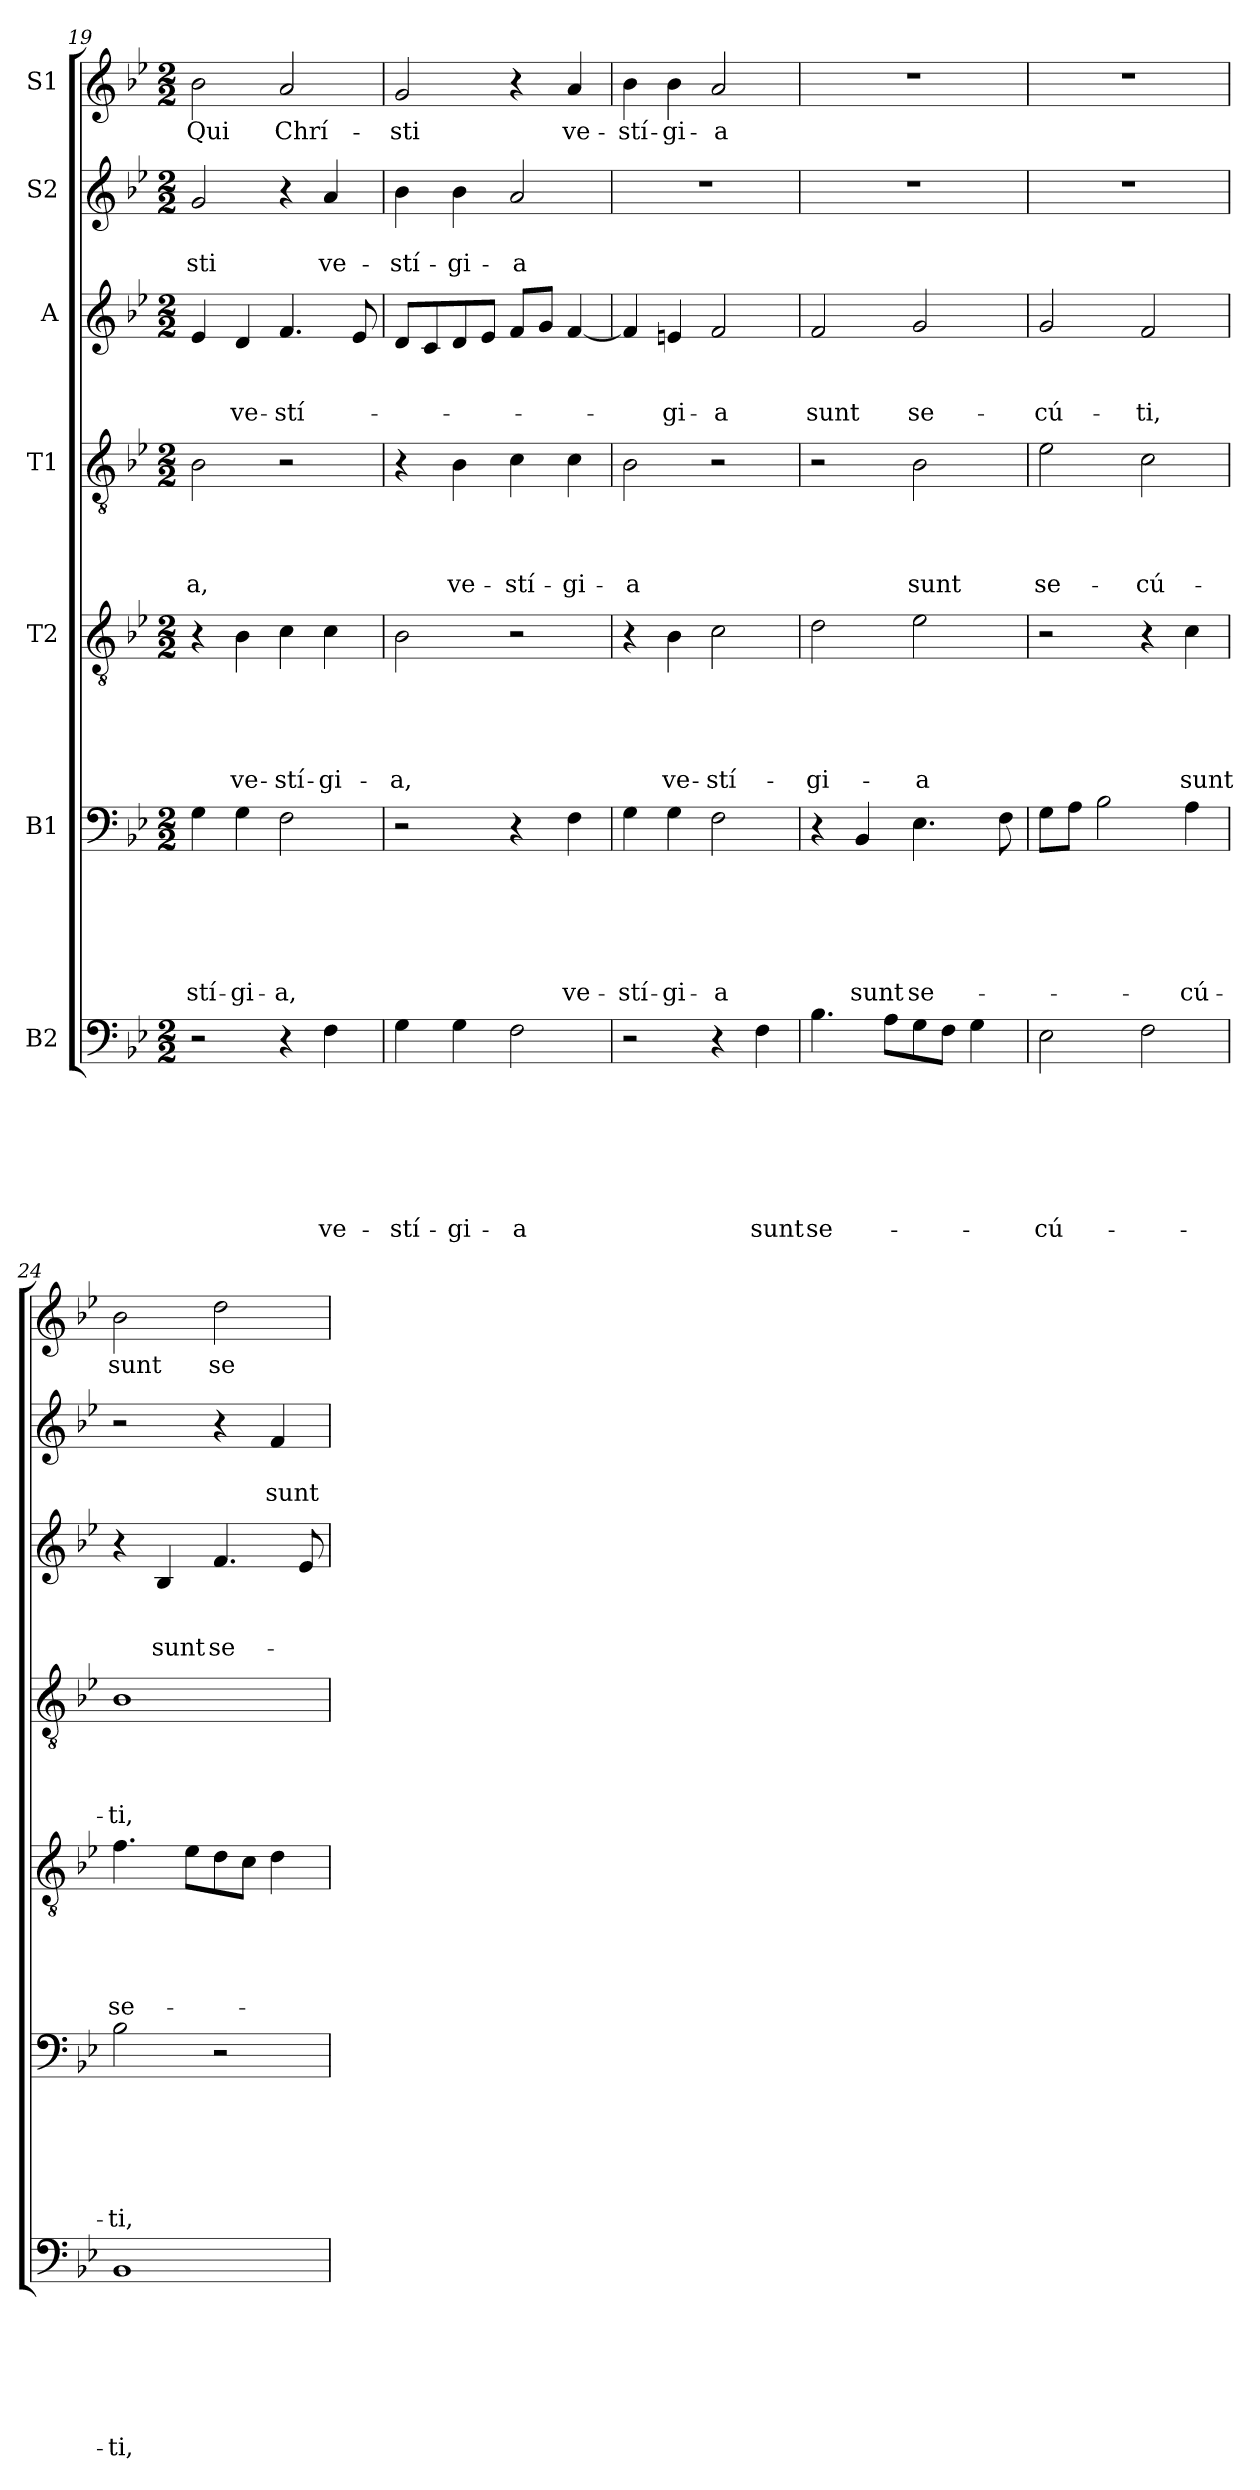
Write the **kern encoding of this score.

**kern	**text	**text	**text	**text	**text	**text	**text	**kern	**text	**text	**text	**text	**text	**text	**kern	**text	**text	**text	**text	**text	**kern	**text	**text	**text	**text	**kern	**text	**text	**text	**kern	**text	**text	**kern	**text
*part7	*part7	*part7	*part7	*part7	*part7	*part7	*part7	*part6	*part6	*part6	*part6	*part6	*part6	*part6	*part5	*part5	*part5	*part5	*part5	*part5	*part4	*part4	*part4	*part4	*part4	*part3	*part3	*part3	*part3	*part2	*part2	*part2	*part1	*part1
*staff7	*staff7	*staff7	*staff7	*staff7	*staff7	*staff7	*staff7	*staff6	*staff6	*staff6	*staff6	*staff6	*staff6	*staff6	*staff5	*staff5	*staff5	*staff5	*staff5	*staff5	*staff4	*staff4	*staff4	*staff4	*staff4	*staff3	*staff3	*staff3	*staff3	*staff2	*staff2	*staff2	*staff1	*staff1
*I"B2	*	*	*	*	*	*	*	*I"B1	*	*	*	*	*	*	*I"T2	*	*	*	*	*	*I"T1	*	*	*	*	*I"A	*	*	*	*I"S2	*	*	*I"S1	*
*clefF4	*	*	*	*	*	*	*	*clefF4	*	*	*	*	*	*	*clefGv2	*	*	*	*	*	*clefGv2	*	*	*	*	*clefG2	*	*	*	*clefG2	*	*	*clefG2	*
*k[b-e-]	*	*	*	*	*	*	*	*k[b-e-]	*	*	*	*	*	*	*k[b-e-]	*	*	*	*	*	*k[b-e-]	*	*	*	*	*k[b-e-]	*	*	*	*k[b-e-]	*	*	*k[b-e-]	*
*B-:	*	*	*	*	*	*	*	*B-:	*	*	*	*	*	*	*B-:	*	*	*	*	*	*B-:	*	*	*	*	*B-:	*	*	*	*B-:	*	*	*B-:	*
*M2/2	*	*	*	*	*	*	*	*M2/2	*	*	*	*	*	*	*M2/2	*	*	*	*	*	*M2/2	*	*	*	*	*M2/2	*	*	*	*M2/2	*	*	*M2/2	*
=19	=19	=19	=19	=19	=19	=19	=19	=19	=19	=19	=19	=19	=19	=19	=19	=19	=19	=19	=19	=19	=19	=19	=19	=19	=19	=19	=19	=19	=19	=19	=19	=19	=19	=19
!	!	!	!	!	!	!	!	!	!	!	!	!	!	!LO:LY:b	!	!	!	!	!	!	!	!	!	!	!LO:LY:b	!	!	!	!	!	!	!LO:LY:b	!	!LO:LY:b
2r	.	.	.	.	.	.	.	4G\	.	.	.	.	.	-stí-	4r	.	.	.	.	.	2B-\	.	.	.	-a,	4e-/	.	.	.	2g/	.	-sti	2b-\	Qui
!	!	!	!	!	!	!	!	!	!	!	!	!	!	!LO:LY:b	!	!	!	!	!	!LO:LY:b	!	!	!	!	!	!	!	!	!LO:LY:b	!	!	!	!	!
.	.	.	.	.	.	.	.	4G\	.	.	.	.	.	-gi-	4B-\	.	.	.	.	ve-	.	.	.	.	.	4d/	.	.	ve-	.	.	.	.	.
!	!	!	!	!	!	!	!	!	!	!	!	!	!	!LO:LY:b	!	!	!	!	!	!LO:LY:b	!	!	!	!	!	!	!	!	!LO:LY:b	!	!	!	!	!LO:LY:b
4r	.	.	.	.	.	.	.	2F\	.	.	.	.	.	-a,	4c\	.	.	.	.	-stí-	2r	.	.	.	.	4.f/	.	.	-stí-	4r	.	.	2a/	Chrí-
!	!	!	!	!	!	!	!LO:LY:b	!	!	!	!	!	!	!	!	!	!	!	!	!LO:LY:b	!	!	!	!	!	!	!	!	!	!	!	!LO:LY:b	!	!
4F\	.	.	.	.	.	.	ve-	.	.	.	.	.	.	.	4c\	.	.	.	.	-gi-	.	.	.	.	.	.	.	.	.	4a/	.	ve-	.	.
.	.	.	.	.	.	.	.	.	.	.	.	.	.	.	.	.	.	.	.	.	.	.	.	.	.	8e-/	.	.	.	.	.	.	.	.
=20	=20	=20	=20	=20	=20	=20	=20	=20	=20	=20	=20	=20	=20	=20	=20	=20	=20	=20	=20	=20	=20	=20	=20	=20	=20	=20	=20	=20	=20	=20	=20	=20	=20	=20
!	!	!	!	!	!	!	!LO:LY:b	!	!	!	!	!	!	!	!	!	!	!	!	!LO:LY:b	!	!	!	!	!	!	!	!	!	!	!	!LO:LY:b	!	!LO:LY:b
4G\	.	.	.	.	.	.	-stí-	2r	.	.	.	.	.	.	2B-\	.	.	.	.	-a,	4r	.	.	.	.	8d/L	.	.	.	4b-\	.	-stí-	2g/	-sti
.	.	.	.	.	.	.	.	.	.	.	.	.	.	.	.	.	.	.	.	.	.	.	.	.	.	8c/	.	.	.	.	.	.	.	.
!	!	!	!	!	!	!	!LO:LY:b	!	!	!	!	!	!	!	!	!	!	!	!	!	!	!	!	!	!LO:LY:b	!	!	!	!	!	!	!LO:LY:b	!	!
4G\	.	.	.	.	.	.	-gi-	.	.	.	.	.	.	.	.	.	.	.	.	.	4B-\	.	.	.	ve-	8d/	.	.	.	4b-\	.	-gi-	.	.
.	.	.	.	.	.	.	.	.	.	.	.	.	.	.	.	.	.	.	.	.	.	.	.	.	.	8e-/J	.	.	.	.	.	.	.	.
!	!	!	!	!	!	!	!LO:LY:b	!	!	!	!	!	!	!	!	!	!	!	!	!	!	!	!	!	!LO:LY:b	!	!	!	!	!	!	!LO:LY:b	!	!
2F\	.	.	.	.	.	.	-a	4r	.	.	.	.	.	.	2r	.	.	.	.	.	4c\	.	.	.	-stí-	8f/L	.	.	.	2a/	.	-a	4r	.
.	.	.	.	.	.	.	.	.	.	.	.	.	.	.	.	.	.	.	.	.	.	.	.	.	.	8g/J	.	.	.	.	.	.	.	.
!	!	!	!	!	!	!	!	!	!	!	!	!	!	!LO:LY:b	!	!	!	!	!	!	!	!	!	!	!LO:LY:b	!	!	!	!	!	!	!	!	!LO:LY:b
.	.	.	.	.	.	.	.	4F\	.	.	.	.	.	ve-	.	.	.	.	.	.	4c\	.	.	.	-gi-	[4f/	.	.	.	.	.	.	4a/	ve-
=21	=21	=21	=21	=21	=21	=21	=21	=21	=21	=21	=21	=21	=21	=21	=21	=21	=21	=21	=21	=21	=21	=21	=21	=21	=21	=21	=21	=21	=21	=21	=21	=21	=21	=21
!	!	!	!	!	!	!	!	!	!	!	!	!	!	!LO:LY:b	!	!	!	!	!	!	!	!	!	!	!LO:LY:b	!	!	!	!	!	!	!	!	!LO:LY:b
2r	.	.	.	.	.	.	.	4G\	.	.	.	.	.	-stí-	4r	.	.	.	.	.	2B-\	.	.	.	-a	4f/]	.	.	.	1r	.	.	4b-\	-stí-
!	!	!	!	!	!	!	!	!	!	!	!	!	!	!LO:LY:b	!	!	!	!	!	!LO:LY:b	!	!	!	!	!	!	!	!	!LO:LY:b	!	!	!	!	!LO:LY:b
.	.	.	.	.	.	.	.	4G\	.	.	.	.	.	-gi-	4B-\	.	.	.	.	ve-	.	.	.	.	.	4eni/	.	.	-gi-	.	.	.	4b-\	-gi-
!	!	!	!	!	!	!	!	!	!	!	!	!	!	!LO:LY:b	!	!	!	!	!	!LO:LY:b	!	!	!	!	!	!	!	!	!LO:LY:b	!	!	!	!	!LO:LY:b
4r	.	.	.	.	.	.	.	2F\	.	.	.	.	.	-a	2c\	.	.	.	.	-stí-	2r	.	.	.	.	2f/	.	.	-a	.	.	.	2a/	-a
!	!	!	!	!	!	!	!LO:LY:b	!	!	!	!	!	!	!	!	!	!	!	!	!	!	!	!	!	!	!	!	!	!	!	!	!	!	!
4F\	.	.	.	.	.	.	sunt	.	.	.	.	.	.	.	.	.	.	.	.	.	.	.	.	.	.	.	.	.	.	.	.	.	.	.
!!LO:PB:g=z
=22	=22	=22	=22	=22	=22	=22	=22	=22	=22	=22	=22	=22	=22	=22	=22	=22	=22	=22	=22	=22	=22	=22	=22	=22	=22	=22	=22	=22	=22	=22	=22	=22	=22	=22
!	!	!	!	!	!	!	!LO:LY:b	!	!	!	!	!	!	!	!	!	!	!	!	!LO:LY:b	!	!	!	!	!	!	!	!	!LO:LY:b	!	!	!	!	!
4.B-\	.	.	.	.	.	.	se-	4r	.	.	.	.	.	.	2d\	.	.	.	.	-gi-	2r	.	.	.	.	2f/	.	.	sunt	1r	.	.	1r	.
!	!	!	!	!	!	!	!	!	!	!	!	!	!	!LO:LY:b	!	!	!	!	!	!	!	!	!	!	!	!	!	!	!	!	!	!	!	!
.	.	.	.	.	.	.	.	4BB-/	.	.	.	.	.	sunt	.	.	.	.	.	.	.	.	.	.	.	.	.	.	.	.	.	.	.	.
8A\L	.	.	.	.	.	.	.	.	.	.	.	.	.	.	.	.	.	.	.	.	.	.	.	.	.	.	.	.	.	.	.	.	.	.
!	!	!	!	!	!	!	!	!	!	!	!	!	!	!LO:LY:b	!	!	!	!	!	!LO:LY:b	!	!	!	!	!LO:LY:b	!	!	!	!LO:LY:b	!	!	!	!	!
8G\	.	.	.	.	.	.	.	4.E-\	.	.	.	.	.	se-	2e-\	.	.	.	.	-a	2B-\	.	.	.	sunt	2g/	.	.	se-	.	.	.	.	.
8F\J	.	.	.	.	.	.	.	.	.	.	.	.	.	.	.	.	.	.	.	.	.	.	.	.	.	.	.	.	.	.	.	.	.	.
4G\	.	.	.	.	.	.	.	.	.	.	.	.	.	.	.	.	.	.	.	.	.	.	.	.	.	.	.	.	.	.	.	.	.	.
.	.	.	.	.	.	.	.	8F\	.	.	.	.	.	.	.	.	.	.	.	.	.	.	.	.	.	.	.	.	.	.	.	.	.	.
=23	=23	=23	=23	=23	=23	=23	=23	=23	=23	=23	=23	=23	=23	=23	=23	=23	=23	=23	=23	=23	=23	=23	=23	=23	=23	=23	=23	=23	=23	=23	=23	=23	=23	=23
!	!	!	!	!	!	!	!LO:LY:b	!	!	!	!	!	!	!	!	!	!	!	!	!	!	!	!	!	!LO:LY:b	!	!	!	!LO:LY:b	!	!	!	!	!
2E-\	.	.	.	.	.	.	-cú-	8G\L	.	.	.	.	.	.	2r	.	.	.	.	.	2e-\	.	.	.	se-	2g/	.	.	-cú-	1r	.	.	1r	.
.	.	.	.	.	.	.	.	8A\J	.	.	.	.	.	.	.	.	.	.	.	.	.	.	.	.	.	.	.	.	.	.	.	.	.	.
.	.	.	.	.	.	.	.	2B-\	.	.	.	.	.	.	.	.	.	.	.	.	.	.	.	.	.	.	.	.	.	.	.	.	.	.
!	!	!	!	!	!	!	!	!	!	!	!	!	!	!	!	!	!	!	!	!	!	!	!	!	!LO:LY:b	!	!	!	!LO:LY:b	!	!	!	!	!
2F\	.	.	.	.	.	.	.	.	.	.	.	.	.	.	4r	.	.	.	.	.	2c\	.	.	.	-cú-	2f/	.	.	-ti,	.	.	.	.	.
!	!	!	!	!	!	!	!	!	!	!	!	!	!	!LO:LY:b	!	!	!	!	!	!LO:LY:b	!	!	!	!	!	!	!	!	!	!	!	!	!	!
.	.	.	.	.	.	.	.	4A\	.	.	.	.	.	-cú-	4c\	.	.	.	.	sunt	.	.	.	.	.	.	.	.	.	.	.	.	.	.
=24	=24	=24	=24	=24	=24	=24	=24	=24	=24	=24	=24	=24	=24	=24	=24	=24	=24	=24	=24	=24	=24	=24	=24	=24	=24	=24	=24	=24	=24	=24	=24	=24	=24	=24
!	!	!	!	!	!	!	!LO:LY:b	!	!	!	!	!	!	!LO:LY:b	!	!	!	!	!	!LO:LY:b	!	!	!	!	!LO:LY:b	!	!	!	!	!	!	!	!	!LO:LY:b
1BB-	.	.	.	.	.	.	-ti,	2B-\	.	.	.	.	.	-ti,	4.f\	.	.	.	.	se-	1B-	.	.	.	-ti,	4r	.	.	.	2r	.	.	2b-\	sunt
!	!	!	!	!	!	!	!	!	!	!	!	!	!	!	!	!	!	!	!	!	!	!	!	!	!	!	!	!	!LO:LY:b	!	!	!	!	!
.	.	.	.	.	.	.	.	.	.	.	.	.	.	.	.	.	.	.	.	.	.	.	.	.	.	4B-/	.	.	sunt	.	.	.	.	.
.	.	.	.	.	.	.	.	.	.	.	.	.	.	.	8e-\L	.	.	.	.	.	.	.	.	.	.	.	.	.	.	.	.	.	.	.
!	!	!	!	!	!	!	!	!	!	!	!	!	!	!	!	!	!	!	!	!	!	!	!	!	!	!	!	!	!LO:LY:b	!	!	!	!	!LO:LY:b
.	.	.	.	.	.	.	.	2r	.	.	.	.	.	.	8d\	.	.	.	.	.	.	.	.	.	.	4.f/	.	.	se-	4r	.	.	2dd\	se-
.	.	.	.	.	.	.	.	.	.	.	.	.	.	.	8c\J	.	.	.	.	.	.	.	.	.	.	.	.	.	.	.	.	.	.	.
!	!	!	!	!	!	!	!	!	!	!	!	!	!	!	!	!	!	!	!	!	!	!	!	!	!	!	!	!	!	!	!	!LO:LY:b	!	!
.	.	.	.	.	.	.	.	.	.	.	.	.	.	.	4d\	.	.	.	.	.	.	.	.	.	.	.	.	.	.	4f/	.	sunt	.	.
.	.	.	.	.	.	.	.	.	.	.	.	.	.	.	.	.	.	.	.	.	.	.	.	.	.	8e-/	.	.	.	.	.	.	.	.
=	=	=	=	=	=	=	=	=	=	=	=	=	=	=	=	=	=	=	=	=	=	=	=	=	=	=	=	=	=	=	=	=	=	=
*-	*-	*-	*-	*-	*-	*-	*-	*-	*-	*-	*-	*-	*-	*-	*-	*-	*-	*-	*-	*-	*-	*-	*-	*-	*-	*-	*-	*-	*-	*-	*-	*-	*-	*-
